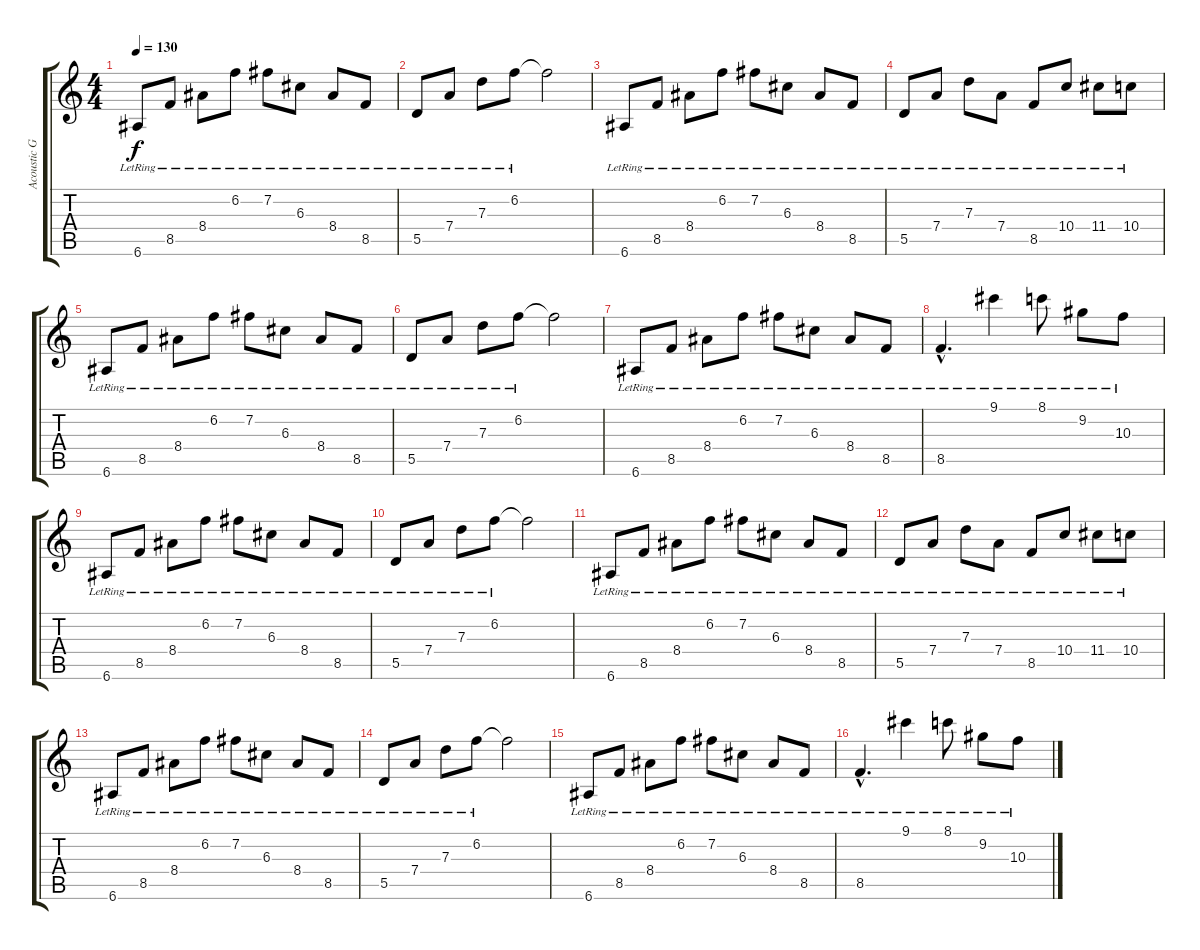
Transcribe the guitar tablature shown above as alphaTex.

\track ("Acoustic Guitar II" "Acoustic G") {instrument acousticguitarsteel}
\staff {score tabs}
\tuning (E4 B3 G3 D3 A2 E2) {hide}
\ts (4 4)
\tempo 130
\clef g2
\ks c
6.6{lr}.8{dy f volume 8} 8.5{lr}.8 8.4{lr}.8 6.2{lr}.8 7.2{lr}.8 6.3{lr}.8 8.4{lr}.8 8.5{lr}.8 |
5.5{lr}.8 7.4{lr}.8 7.3{lr}.8 6.2{lr}.8 6.2{t}.2 |
6.6{lr}.8 8.5{lr}.8 8.4{lr}.8 6.2{lr}.8 7.2{lr}.8 6.3{lr}.8 8.4{lr}.8 8.5{lr}.8 |
5.5{lr}.8 7.4{lr}.8 7.3{lr}.8 7.4{lr}.8 8.5{lr}.8 10.4{lr}.8 11.4{lr}.8 10.4{lr}.8 |
6.6{lr}.8 8.5{lr}.8 8.4{lr}.8 6.2{lr}.8 7.2{lr}.8 6.3{lr}.8 8.4{lr}.8 8.5{lr}.8 |
5.5{lr}.8 7.4{lr}.8 7.3{lr}.8 6.2{lr}.8 6.2{t}.2 |
6.6{lr}.8 8.5{lr}.8 8.4{lr}.8 6.2{lr}.8 7.2{lr}.8 6.3{lr}.8 8.4{lr}.8 8.5{lr}.8 |
8.5{hac lr}.4{d} 9.1{lr}.4 8.1{lr}.8 9.2{lr}.8 10.3{lr}.8 |
6.6{lr}.8{volume 8} 8.5{lr}.8 8.4{lr}.8 6.2{lr}.8 7.2{lr}.8 6.3{lr}.8 8.4{lr}.8 8.5{lr}.8 |
5.5{lr}.8 7.4{lr}.8 7.3{lr}.8 6.2{lr}.8 6.2{t}.2 |
6.6{lr}.8 8.5{lr}.8 8.4{lr}.8 6.2{lr}.8 7.2{lr}.8 6.3{lr}.8 8.4{lr}.8 8.5{lr}.8 |
5.5{lr}.8 7.4{lr}.8 7.3{lr}.8 7.4{lr}.8 8.5{lr}.8 10.4{lr}.8 11.4{lr}.8 10.4{lr}.8 |
6.6{lr}.8 8.5{lr}.8 8.4{lr}.8 6.2{lr}.8 7.2{lr}.8 6.3{lr}.8 8.4{lr}.8 8.5{lr}.8 |
5.5{lr}.8 7.4{lr}.8 7.3{lr}.8 6.2{lr}.8 6.2{t}.2 |
6.6{lr}.8 8.5{lr}.8 8.4{lr}.8 6.2{lr}.8 7.2{lr}.8 6.3{lr}.8 8.4{lr}.8 8.5{lr}.8 |
8.5{hac lr}.4{d} 9.1{lr}.4 8.1{lr}.8 9.2{lr}.8 10.3{lr}.8
